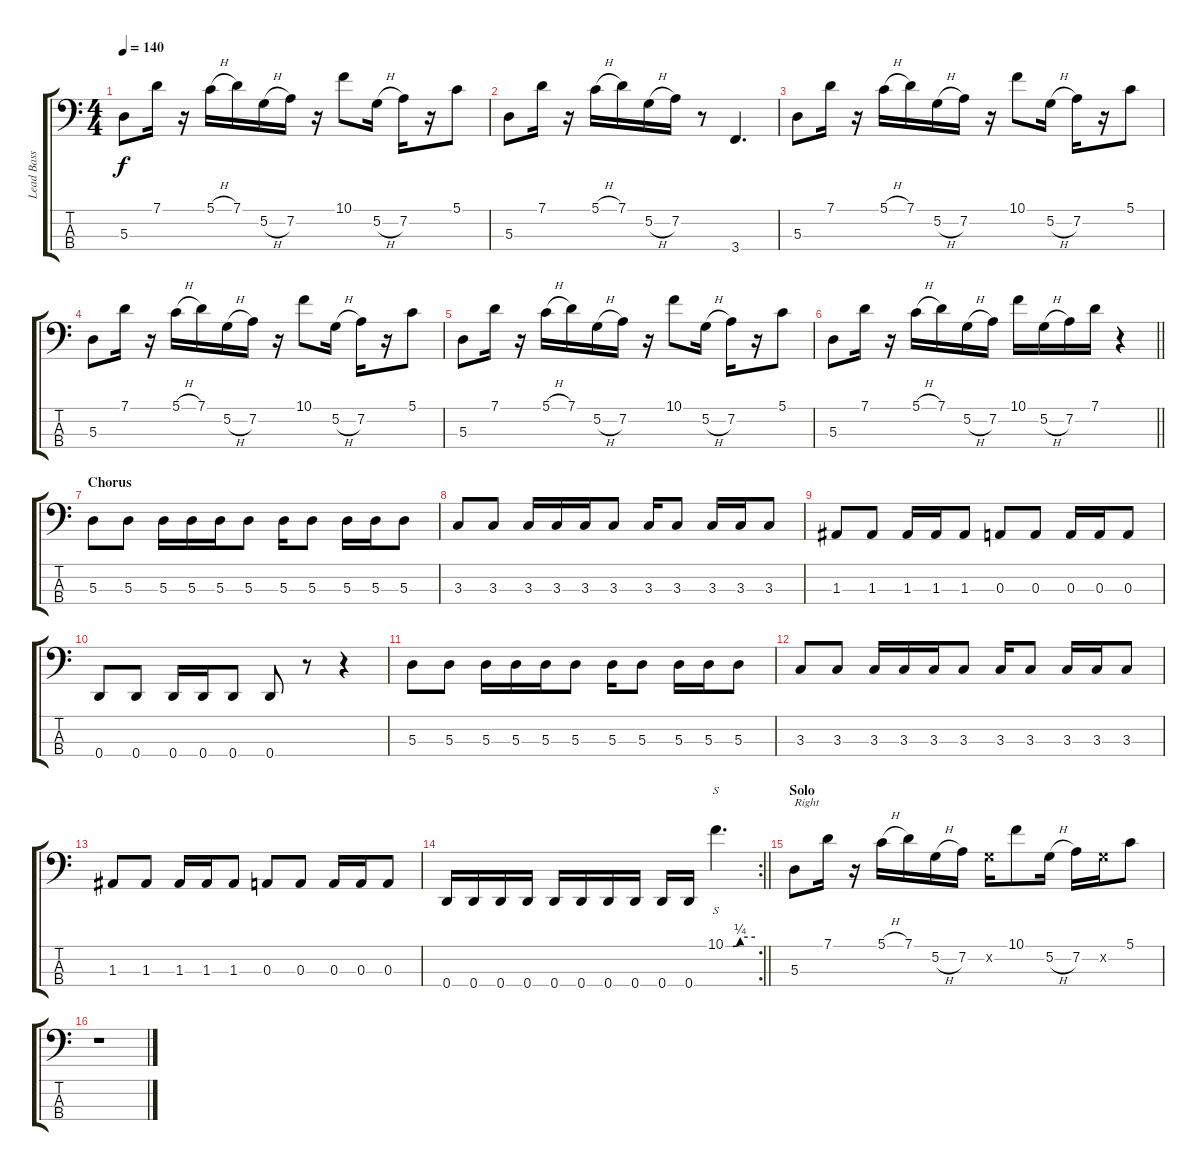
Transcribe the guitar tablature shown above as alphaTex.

\track ("Lead Bass" "Lead Bass") {instrument slapbass1}
\staff {score tabs}
\tuning (G2 D2 A1 D1) {hide}
\ts (4 4)
\tempo 140
\clef f4
\ks c
5.3.8{dy f} 7.1.16 r.16 5.1{h}.16 7.1.16 5.2{h}.16 7.2.16 r.16 10.1.8 5.2{h}.16 7.2.16 r.16 5.1.8 |
5.3.8 7.1.16 r.16 5.1{h}.16 7.1.16 5.2{h}.16 7.2.16 r.8 3.4.4{d} |
5.3.8 7.1.16 r.16 5.1{h}.16 7.1.16 5.2{h}.16 7.2.16 r.16 10.1.8 5.2{h}.16 7.2.16 r.16 5.1.8 |
5.3.8 7.1.16 r.16 5.1{h}.16 7.1.16 5.2{h}.16 7.2.16 r.16 10.1.8 5.2{h}.16 7.2.16 r.16 5.1.8 |
5.3.8 7.1.16 r.16 5.1{h}.16 7.1.16 5.2{h}.16 7.2.16 r.16 10.1.8 5.2{h}.16 7.2.16 r.16 5.1.8 |
\barLineRight lightlight
5.3.8 7.1.16 r.16 5.1{h}.16 7.1.16 5.2{h}.16 7.2.16 10.1.16 5.2{h}.16 7.2.16 7.1.16 r.4 |
\section ("" "Chorus")
5.3.8{instrument electricbassfinger} 5.3.8 5.3.16 5.3.16 5.3.16 5.3.8 5.3.16 5.3.8 5.3.16 5.3.16 5.3.8 |
3.3.8 3.3.8 3.3.16 3.3.16 3.3.16 3.3.8 3.3.16 3.3.8 3.3.16 3.3.16 3.3.8 |
1.3.8 1.3.8 1.3.16 1.3.16 1.3.8 0.3.8 0.3.8 0.3.16 0.3.16 0.3.8 |
0.4.8 0.4.8 0.4.16 0.4.16 0.4.8 0.4.8 r.8 r.4 |
5.3.8 5.3.8 5.3.16 5.3.16 5.3.16 5.3.8 5.3.16 5.3.8 5.3.16 5.3.16 5.3.8 |
3.3.8 3.3.8 3.3.16 3.3.16 3.3.16 3.3.8 3.3.16 3.3.8 3.3.16 3.3.16 3.3.8 |
1.3.8 1.3.8 1.3.16 1.3.16 1.3.8 0.3.8 0.3.8 0.3.16 0.3.16 0.3.8 |
\rc 2
\barLineRight lightlight
0.4.16 0.4.16 0.4.16 0.4.16 0.4.16 0.4.16 0.4.16 0.4.16 0.4.16 0.4.16 10.1{be (custom 0 0 15 0 30 1 60 1)}.4{s d instrument slapbass1} |
\section ("" "Solo")
5.3.8{txt "Right" balance 14} 7.1.16 r.16 5.1{h}.16 7.1.16 5.2{h}.16 7.2.16 5.2{x}.16 10.1.8 5.2{h}.16 7.2.16 5.2{x}.16 5.1.8 |
r.1
